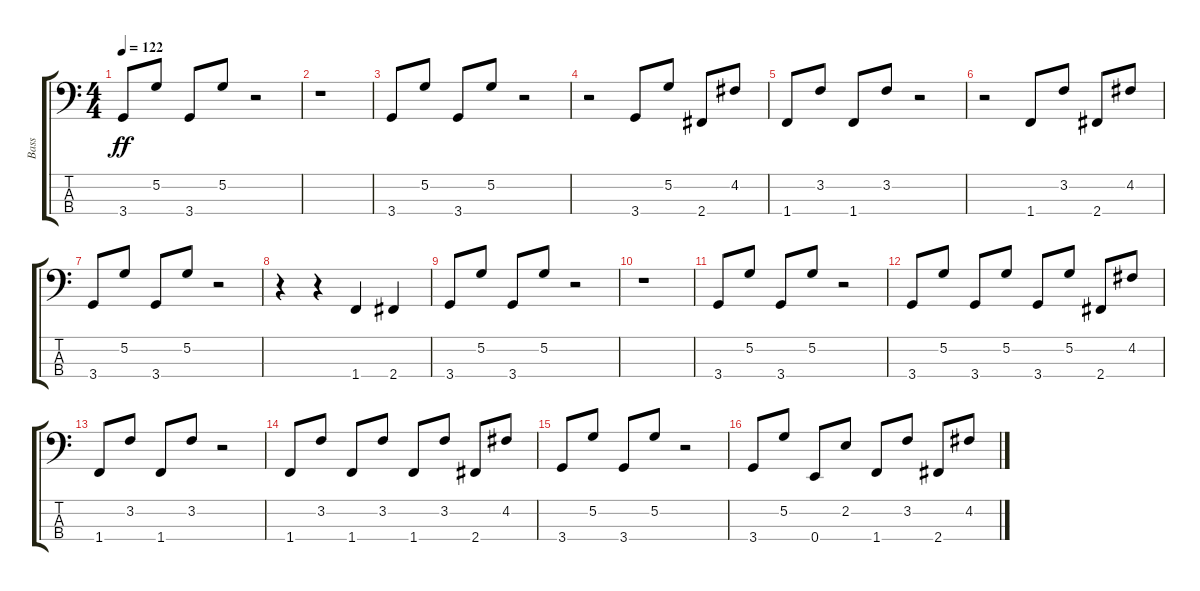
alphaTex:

\track ("Bass" "Bass") {instrument electricbassfinger}
\staff {score tabs}
\tuning (G2 D2 A1 E1) {hide}
\ts (4 4)
\tempo 122
\clef f4
\ks c
3.4.8{dy ff} 5.2.8 3.4.8 5.2.8 r.2 |
r.1 |
3.4.8 5.2.8 3.4.8 5.2.8 r.2 |
r.2 3.4.8 5.2.8 2.4.8 4.2.8 |
1.4.8 3.2.8 1.4.8 3.2.8 r.2 |
r.2 1.4.8 3.2.8 2.4.8 4.2.8 |
3.4.8 5.2.8 3.4.8 5.2.8 r.2 |
r.4 r.4 1.4.4 2.4.4 |
3.4.8 5.2.8 3.4.8 5.2.8 r.2 |
r.1 |
3.4.8 5.2.8 3.4.8 5.2.8 r.2 |
3.4.8 5.2.8 3.4.8 5.2.8 3.4.8 5.2.8 2.4.8 4.2.8 |
1.4.8 3.2.8 1.4.8 3.2.8 r.2 |
1.4.8 3.2.8 1.4.8 3.2.8 1.4.8 3.2.8 2.4.8 4.2.8 |
3.4.8 5.2.8 3.4.8 5.2.8 r.2 |
3.4.8 5.2.8 0.4.8 2.2.8 1.4.8 3.2.8 2.4.8 4.2.8
